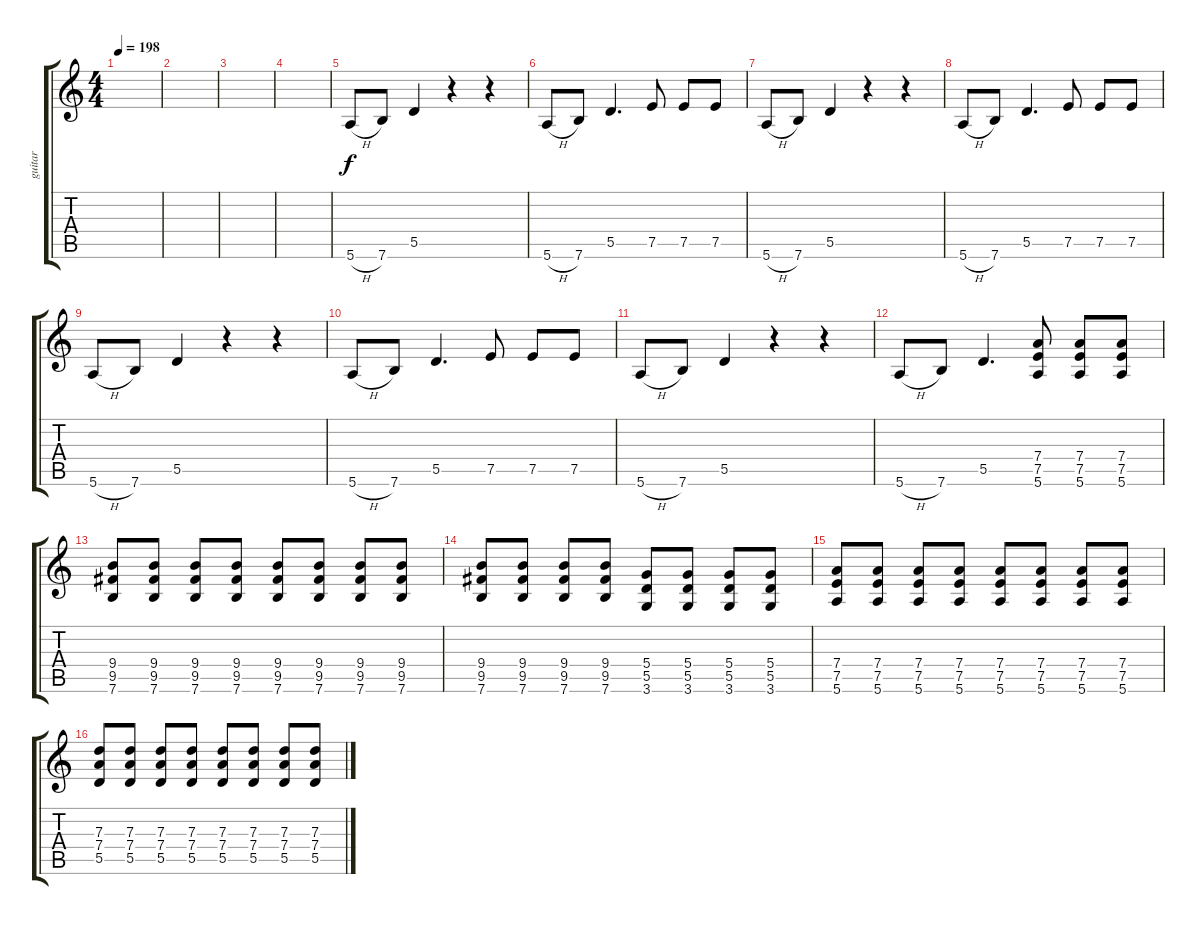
\track ("guitar" "guitar") {instrument distortionguitar}
\staff {score tabs}
\tuning (E4 B3 G3 D3 A2 E2) {hide}
\ts (4 4)
\tempo 198
\clef g2
\ks c
|
|
|
|
5.6{h}.8 7.6.8 5.5.4 r.4 r.4 |
5.6{h}.8 7.6.8 5.5.4{d} 7.5.8 7.5.8 7.5.8 |
5.6{h}.8 7.6.8 5.5.4 r.4 r.4 |
5.6{h}.8 7.6.8 5.5.4{d} 7.5.8 7.5.8 7.5.8 |
5.6{h}.8 7.6.8 5.5.4 r.4 r.4 |
5.6{h}.8 7.6.8 5.5.4{d} 7.5.8 7.5.8 7.5.8 |
5.6{h}.8 7.6.8 5.5.4 r.4 r.4 |
5.6{h}.8 7.6.8 5.5.4{d} (7.4 7.5 5.6).8 (7.4 7.5 5.6).8 (7.4 7.5 5.6).8 |
(9.4 9.5 7.6).8 (9.4 9.5 7.6).8 (9.4 9.5 7.6).8 (9.4 9.5 7.6).8 (9.4 9.5 7.6).8 (9.4 9.5 7.6).8 (9.4 9.5 7.6).8 (9.4 9.5 7.6).8 |
(9.4 9.5 7.6).8 (9.4 9.5 7.6).8 (9.4 9.5 7.6).8 (9.4 9.5 7.6).8 (5.4 5.5 3.6).8 (5.4 5.5 3.6).8 (5.4 5.5 3.6).8 (5.4 5.5 3.6).8 |
(7.4 7.5 5.6).8 (7.4 7.5 5.6).8 (7.4 7.5 5.6).8 (7.4 7.5 5.6).8 (7.4 7.5 5.6).8 (7.4 7.5 5.6).8 (7.4 7.5 5.6).8 (7.4 7.5 5.6).8 |
(7.3 7.4 5.5).8 (7.3 7.4 5.5).8 (7.3 7.4 5.5).8 (7.3 7.4 5.5).8 (7.3 7.4 5.5).8 (7.3 7.4 5.5).8 (7.3 7.4 5.5).8 (7.3 7.4 5.5).8
